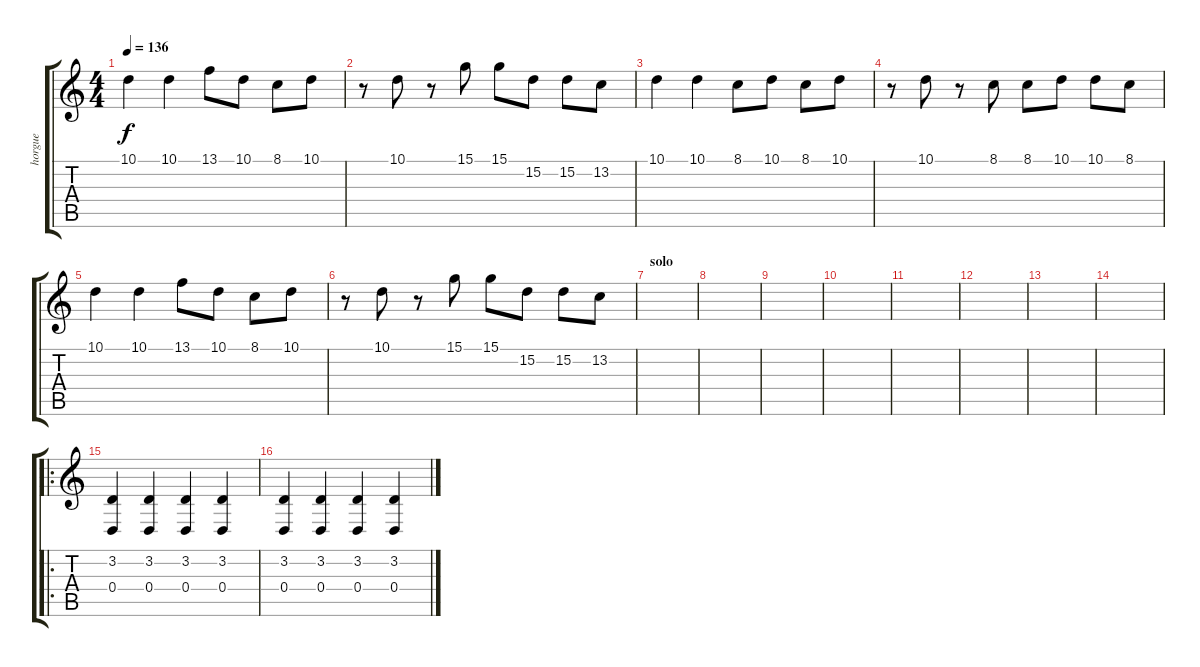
\track ("horgue" "horgue") {instrument drawbarorgan}
\staff {score tabs}
\tuning (E4 B3 G3 D3 A2 E2) {hide}
\ts (4 4)
\tempo 136
\clef g2
\ks c
10.1.4{dy f} 10.1.4 13.1.8 10.1.8 8.1.8 10.1.8 |
r.8 10.1.8 r.8 15.1.8 15.1.8 15.2.8 15.2.8 13.2.8 |
10.1.4 10.1.4 8.1.8 10.1.8 8.1.8 10.1.8 |
r.8 10.1.8 r.8 8.1.8 8.1.8 10.1.8 10.1.8 8.1.8 |
10.1.4 10.1.4 13.1.8 10.1.8 8.1.8 10.1.8 |
r.8 10.1.8 r.8 15.1.8 15.1.8 15.2.8 15.2.8 13.2.8 |
\section ("" "solo")
|
|
|
|
|
|
|
|
\ro
(3.2 0.4).4{volume 13 instrument electricguitarclean} (3.2 0.4).4 (3.2 0.4).4 (3.2 0.4).4 |
(3.2 0.4).4 (3.2 0.4).4 (3.2 0.4).4 (3.2 0.4).4
